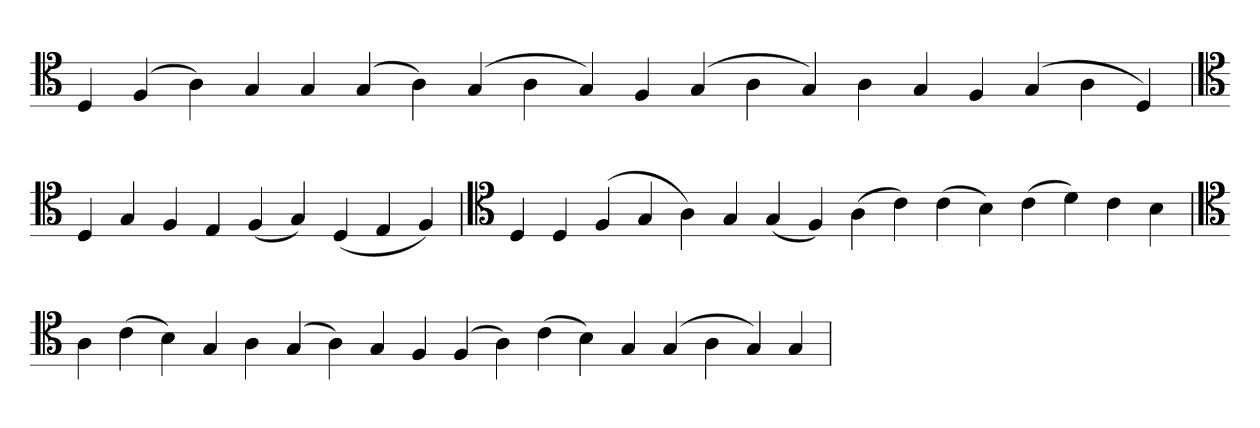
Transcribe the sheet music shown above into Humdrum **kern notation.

**kern
*part1
*staff1
*clefC4
=
4D
(4F
4A)
4G
4G
(4G
4A)
(4G
4A
4G)
4F
(4G
4A
4G)
4A
4G
4F
(4G
4A
4D)
=`
*clefC4
4D
4G
4F
4E
(4F
4G)
(4D
4E
4F)
='
*clefC4
4D
4D
(4F
4G
4A)
4G
(4G
4F)
(4A
4c)
(4c
4B)
(4c
4d)
4c
4B
=`
*clefC4
4A
(4c
4B)
4G
4A
(4G
4A)
4G
4F
(4F
4A)
(4c
4B)
4G
(4G
4A
4G)
4G
=
*-
